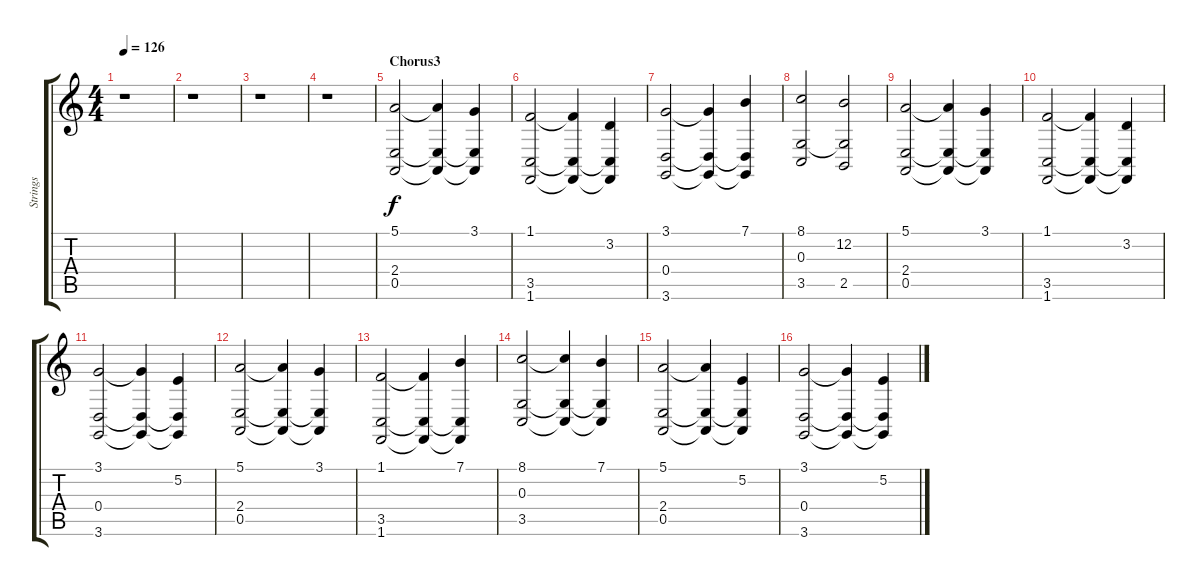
\track ("Strings" "Strings") {instrument synthstrings2}
\staff {score tabs}
\tuning (E4 B3 G3 D3 A2 E2) {hide}
\ts (4 4)
\tempo 126
\clef g2
\ks c
r.1{dy f} |
r.1 |
r.1 |
r.1 |
\section ("" "Chorus3")
(5.1 2.4 0.5).2 (5.1{t} 2.4{t} 0.5{t}).4 (3.1 2.4{t} 0.5{t}).4 |
(1.1 3.5 1.6).2 (1.1{t} 3.5{t} 1.6{t}).4 (3.2 3.5{t} 1.6{t}).4 |
(3.1 0.4 3.6).2 (3.1{t} 0.4{t} 3.6{t}).4 (7.1 0.4{t} 3.6{t}).4 |
(8.1 0.3 3.5).2 (12.2 0.3{t} 2.5).2 |
(5.1 2.4 0.5).2 (5.1{t} 2.4{t} 0.5{t}).4 (3.1 2.4{t} 0.5{t}).4 |
(1.1 3.5 1.6).2 (1.1{t} 3.5{t} 1.6{t}).4 (3.2 3.5{t} 1.6{t}).4 |
(3.1 0.4 3.6).2 (3.1{t} 0.4{t} 3.6{t}).4 (5.2 0.4{t} 3.6{t}).4 |
(5.1 2.4 0.5).2 (5.1{t} 2.4{t} 0.5{t}).4 (3.1 2.4{t} 0.5{t}).4 |
(1.1 3.5 1.6).2 (1.1{t} 3.5{t} 1.6{t}).4 (7.1 3.5{t} 1.6{t}).4 |
(8.1 0.3 3.5).2 (8.1{t} 0.3{t} 3.5{t}).4 (7.1 0.3{t} 3.5{t}).4 |
(5.1 2.4 0.5).2 (5.1{t} 2.4{t} 0.5{t}).4 (5.2 2.4{t} 0.5{t}).4 |
(3.1 0.4 3.6).2 (3.1{t} 0.4{t} 3.6{t}).4 (5.2 0.4{t} 3.6{t}).4
